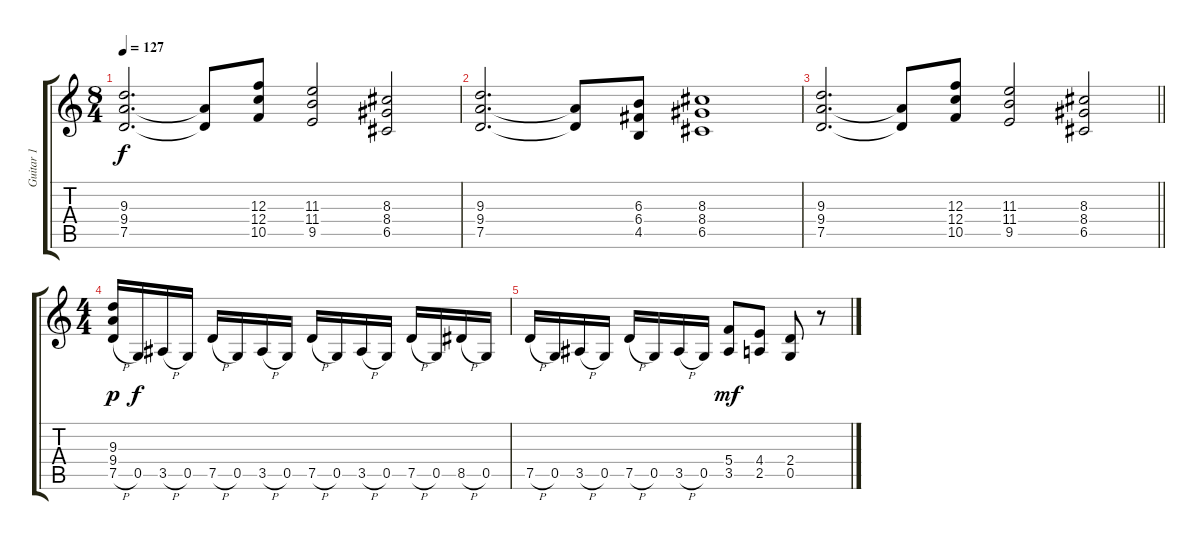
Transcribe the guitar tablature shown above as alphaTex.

\track ("Guitar 1" "Guitar 1") {instrument overdrivenguitar}
\staff {score tabs}
\tuning (D4 A3 F3 C3 G2 D2) {hide}
\ts (8 4)
\tempo 127
\clef g2
\ks c
(9.3 9.4 7.5).2{d dy f} (9.4{t} 7.5{t}).8 (12.3 12.4 10.5).8 (11.3 11.4 9.5).2 (8.3 8.4 6.5).2 |
(9.3 9.4 7.5).2{d} (9.4{t} 7.5{t}).8 (6.3 6.4 4.5).8 (8.3 8.4 6.5).1 |
\barLineRight lightlight
(9.3 9.4 7.5).2{d} (9.4{t} 7.5{t}).8 (12.3 12.4 10.5).8 (11.3 11.4 9.5).2 (8.3 8.4 6.5).2 |
\ts (4 4)
(9.3 9.4 7.5{h}).16{dy p} 0.5.16{dy f} 3.5{h}.16 0.5.16 7.5{h}.16 0.5.16 3.5{h}.16 0.5.16 7.5{h}.16 0.5.16 3.5{h}.16 0.5.16 7.5{h}.16 0.5.16 8.5{h}.16 0.5.16 |
7.5{h}.16 0.5.16 3.5{h}.16 0.5.16 7.5{h}.16 0.5.16 3.5{h}.16 0.5.16 (5.4 3.5).8{dy mf} (4.4 2.5).8 (2.4 0.5).8 r.8
